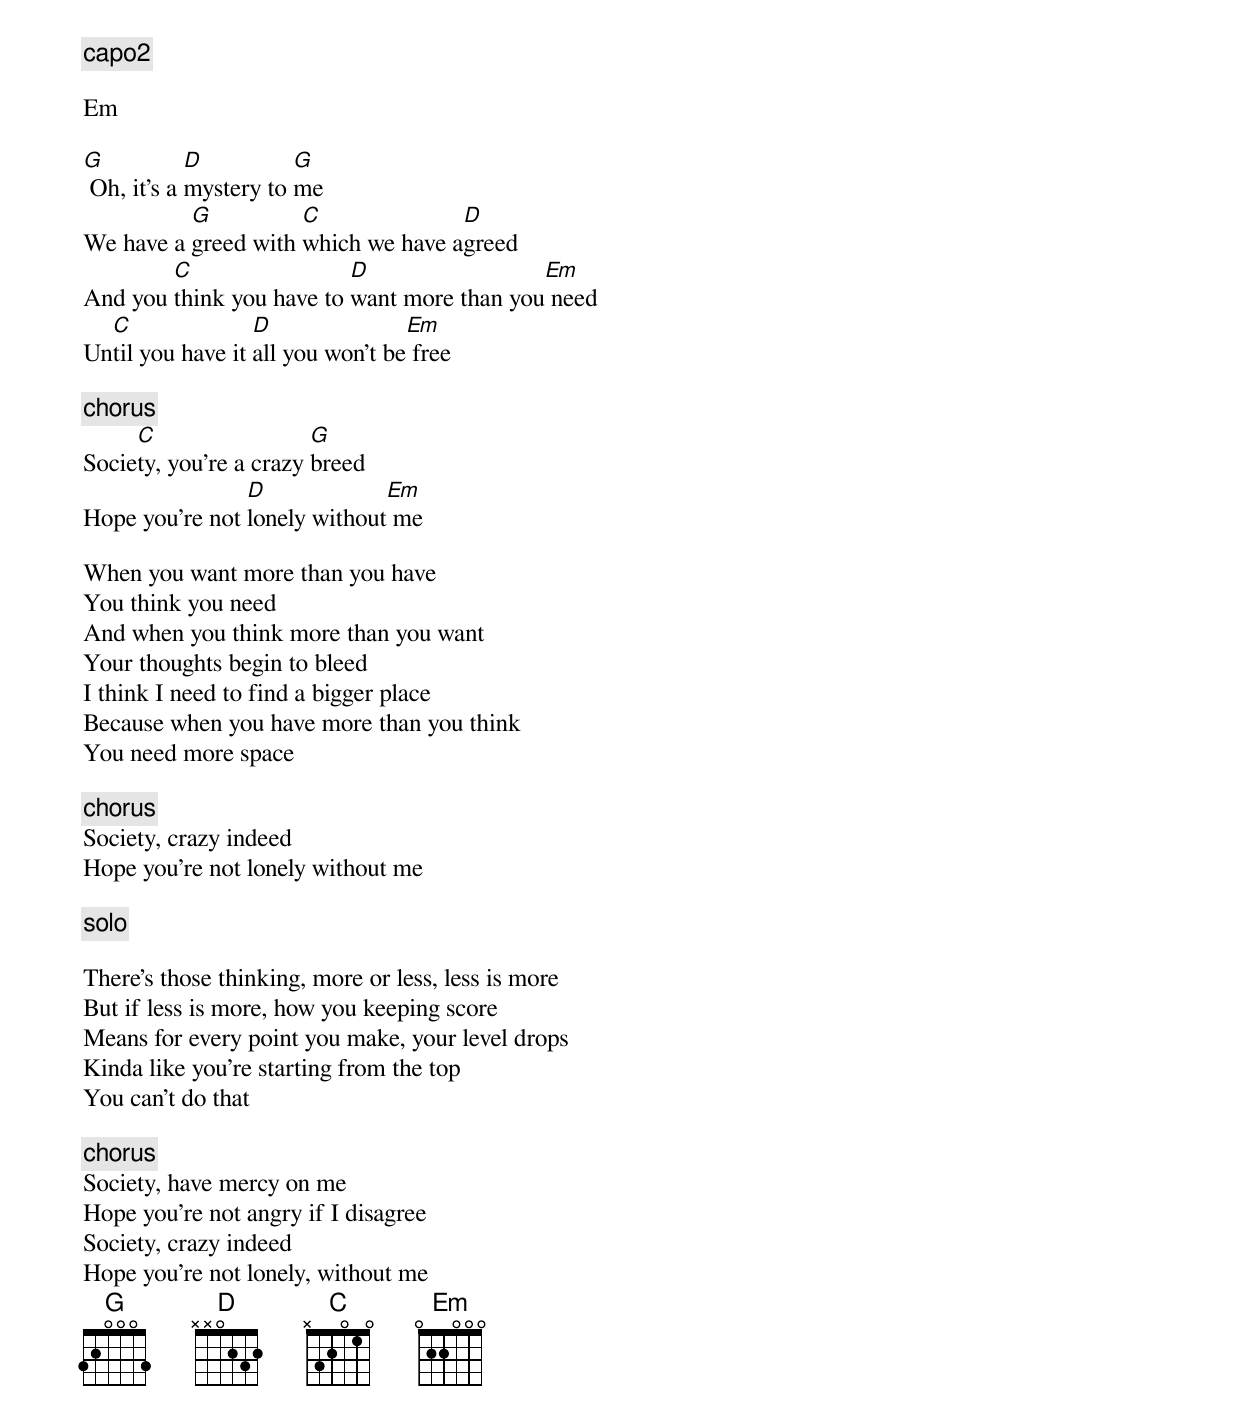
[capo2]

Em

G           D          G
 Oh, it's a mystery to me
          G          C              D
We have a greed with which we have agreed
        C                 D                 Em
And you think you have to want more than you need
  C               D               Em
Until you have it all you won't be free

[chorus]
     C                  G
Society, you're a crazy breed
                D             Em
Hope you're not lonely without me

When you want more than you have
You think you need
And when you think more than you want
Your thoughts begin to bleed
I think I need to find a bigger place
Because when you have more than you think
You need more space

[chorus]
Society, crazy indeed
Hope you're not lonely without me

[solo]

There's those thinking, more or less, less is more
But if less is more, how you keeping score
Means for every point you make, your level drops
Kinda like you're starting from the top
You can't do that

[chorus]
Society, have mercy on me
Hope you're not angry if I disagree
Society, crazy indeed
Hope you're not lonely, without me
